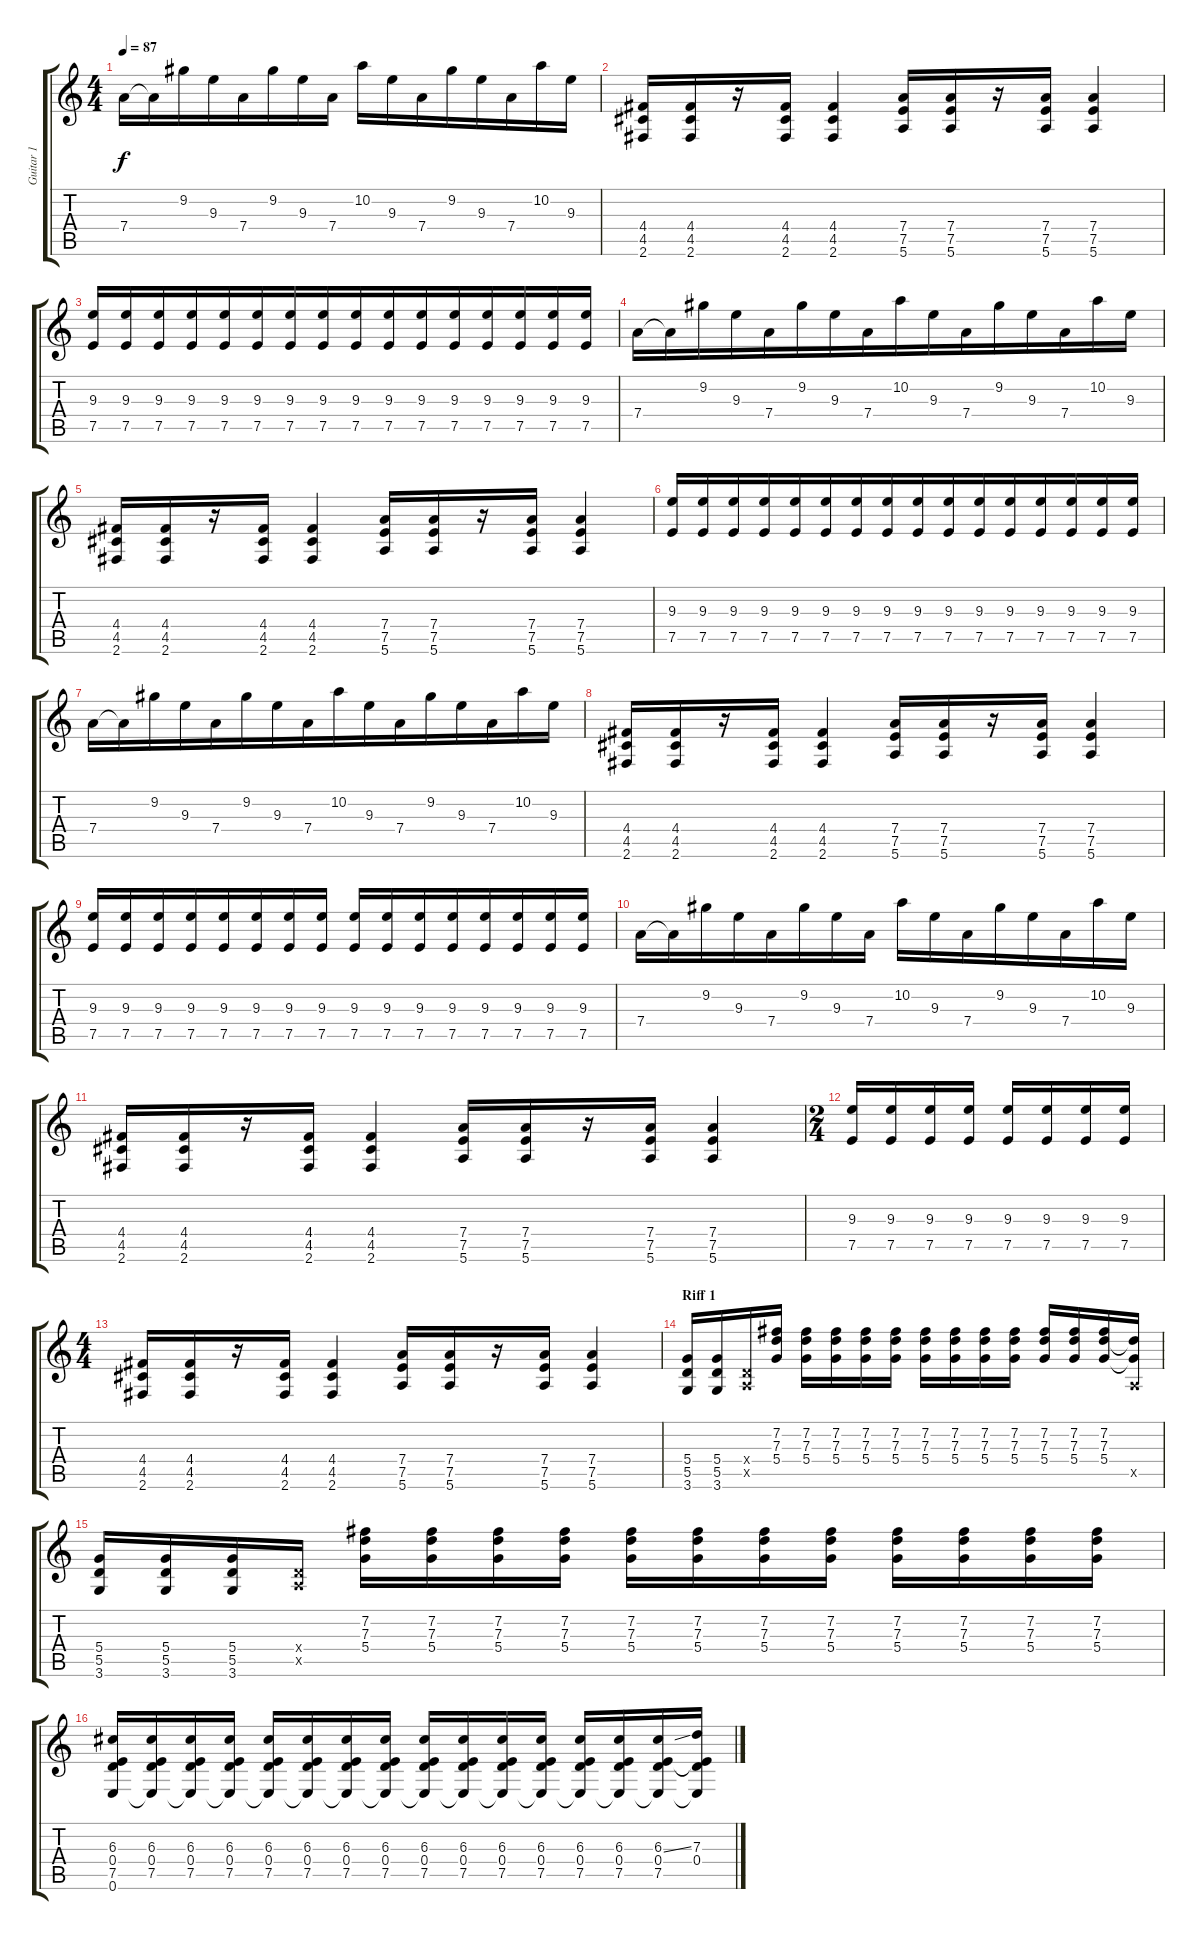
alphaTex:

\track ("Guitar 1" "Guitar 1") {instrument distortionguitar}
\staff {score tabs}
\tuning (E4 B3 G3 D3 A2 E2) {hide}
\ts (4 4)
\tempo 87
\clef g2
\ks c
7.4.16{dy f beam merge} 7.4{t}.16{beam merge} 9.2.16{beam merge} 9.3.16{beam merge} 7.4.16{beam merge} 9.2.16{beam merge} 9.3.16{beam merge} 7.4.16 10.2.16{beam merge} 9.3.16{beam merge} 7.4.16{beam merge} 9.2.16{beam merge} 9.3.16{beam merge} 7.4.16{beam merge} 10.2.16{beam merge} 9.3.16 |
(4.4 4.5 2.6).16{beam merge} (4.4 4.5 2.6).16 r.16{beam merge} (4.4 4.5 2.6).16{beam merge} (4.4 4.5 2.6).4{beam merge} (7.4 7.5 5.6).16{beam merge} (7.4 7.5 5.6).16{beam merge} r.16{beam merge} (7.4 7.5 5.6).16{beam merge} (7.4 7.5 5.6).4 |
(9.3 7.5).16{beam merge} (9.3 7.5).16{beam merge} (9.3 7.5).16{beam merge} (9.3 7.5).16{beam merge} (9.3 7.5).16{beam merge} (9.3 7.5).16{beam merge} (9.3 7.5).16{beam merge} (9.3 7.5).16{beam merge} (9.3 7.5).16{beam merge} (9.3 7.5).16{beam merge} (9.3 7.5).16{beam merge} (9.3 7.5).16{beam merge} (9.3 7.5).16{beam merge} (9.3 7.5).16{beam merge} (9.3 7.5).16{beam merge} (9.3 7.5).16 |
7.4.16{beam merge} 7.4{t}.16{beam merge} 9.2.16{beam merge} 9.3.16{beam merge} 7.4.16{beam merge} 9.2.16{beam merge} 9.3.16 7.4.16{beam merge} 10.2.16{beam merge} 9.3.16{beam merge} 7.4.16{beam merge} 9.2.16{beam merge} 9.3.16{beam merge} 7.4.16{beam merge} 10.2.16 9.3.16 |
(4.4 4.5 2.6).16 (4.4 4.5 2.6).16{beam merge} r.16{beam merge} (4.4 4.5 2.6).16{beam merge} (4.4 4.5 2.6).4{beam merge} (7.4 7.5 5.6).16{beam merge} (7.4 7.5 5.6).16{beam merge} r.16{beam merge} (7.4 7.5 5.6).16 (7.4 7.5 5.6).4 |
(9.3 7.5).16{beam merge} (9.3 7.5).16{beam merge} (9.3 7.5).16{beam merge} (9.3 7.5).16{beam merge} (9.3 7.5).16{beam merge} (9.3 7.5).16{beam merge} (9.3 7.5).16{beam merge} (9.3 7.5).16{beam merge} (9.3 7.5).16{beam merge} (9.3 7.5).16{beam merge} (9.3 7.5).16{beam merge} (9.3 7.5).16{beam merge} (9.3 7.5).16{beam merge} (9.3 7.5).16{beam merge} (9.3 7.5).16{beam merge} (9.3 7.5).16 |
7.4.16{beam merge} 7.4{t}.16{beam merge} 9.2.16{beam merge} 9.3.16{beam merge} 7.4.16{beam merge} 9.2.16 9.3.16{beam merge} 7.4.16{beam merge} 10.2.16{beam merge} 9.3.16{beam merge} 7.4.16{beam merge} 9.2.16{beam merge} 9.3.16{beam merge} 7.4.16 10.2.16{beam merge} 9.3.16 |
(4.4 4.5 2.6).16{beam merge} (4.4 4.5 2.6).16{beam merge} r.16{beam merge} (4.4 4.5 2.6).16{beam merge} (4.4 4.5 2.6).4{beam merge} (7.4 7.5 5.6).16{beam merge} (7.4 7.5 5.6).16{beam merge} r.16 (7.4 7.5 5.6).16{beam merge} (7.4 7.5 5.6).4 |
(9.3 7.5).16{beam merge} (9.3 7.5).16{beam merge} (9.3 7.5).16{beam merge} (9.3 7.5).16{beam merge} (9.3 7.5).16{beam merge} (9.3 7.5).16{beam merge} (9.3 7.5).16{beam merge} (9.3 7.5).16 (9.3 7.5).16{beam merge} (9.3 7.5).16{beam merge} (9.3 7.5).16{beam merge} (9.3 7.5).16{beam merge} (9.3 7.5).16{beam merge} (9.3 7.5).16{beam merge} (9.3 7.5).16{beam merge} (9.3 7.5).16 |
7.4.16{beam merge} 7.4{t}.16{beam merge} 9.2.16{beam merge} 9.3.16{beam merge} 7.4.16{beam merge} 9.2.16{beam merge} 9.3.16{beam merge} 7.4.16 10.2.16{beam merge} 9.3.16{beam merge} 7.4.16{beam merge} 9.2.16{beam merge} 9.3.16{beam merge} 7.4.16{beam merge} 10.2.16{beam merge} 9.3.16 |
(4.4 4.5 2.6).16{beam merge} (4.4 4.5 2.6).16{beam merge} r.16{beam merge} (4.4 4.5 2.6).16{beam merge} (4.4 4.5 2.6).4{beam merge} (7.4 7.5 5.6).16{beam merge} (7.4 7.5 5.6).16{beam merge} r.16{beam merge} (7.4 7.5 5.6).16{beam merge} (7.4 7.5 5.6).4 |
\ts (2 4)
(9.3 7.5).16 (9.3 7.5).16 (9.3 7.5).16 (9.3 7.5).16 (9.3 7.5).16 (9.3 7.5).16 (9.3 7.5).16 (9.3 7.5).16 |
\ts (4 4)
(4.4 4.5 2.6).16 (4.4 4.5 2.6).16 r.16 (4.4 4.5 2.6).16 (4.4 4.5 2.6).4 (7.4 7.5 5.6).16 (7.4 7.5 5.6).16 r.16 (7.4 7.5 5.6).16 (7.4 7.5 5.6).4 |
\section ("" "Riff 1")
(5.4 5.5 3.6).16 (5.4 5.5 3.6).16 (0.4{x} 0.5{x}).16 (7.2 7.3 5.4).16 (7.2 7.3 5.4).16 (7.2 7.3 5.4).16 (7.2 7.3 5.4).16 (7.2 7.3 5.4).16 (7.2 7.3 5.4).16 (7.2 7.3 5.4).16 (7.2 7.3 5.4).16 (7.2 7.3 5.4).16 (7.2 7.3 5.4).16 (7.2 7.3 5.4).16 (7.2 7.3 5.4).16 (7.3{t} 5.4{t} 0.5{x}).16 |
(5.4 5.5 3.6).16 (5.4 5.5 3.6).16 (5.4 5.5 3.6).16 (0.4{x} 0.5{x}).16 (7.2 7.3 5.4).16 (7.2 7.3 5.4).16 (7.2 7.3 5.4).16 (7.2 7.3 5.4).16 (7.2 7.3 5.4).16 (7.2 7.3 5.4).16 (7.2 7.3 5.4).16 (7.2 7.3 5.4).16 (7.2 7.3 5.4).16 (7.2 7.3 5.4).16 (7.2 7.3 5.4).16 (7.2 7.3 5.4).16 |
(6.3 0.4 7.5 0.6).16 (6.3 0.4 7.5 0.6{t}).16 (6.3 0.4 7.5 0.6{t}).16 (6.3 0.4 7.5 0.6{t}).16 (6.3 0.4 7.5 0.6{t}).16 (6.3 0.4 7.5 0.6{t}).16 (6.3 0.4 7.5 0.6{t}).16 (6.3 0.4 7.5 0.6{t}).16 (6.3 0.4 7.5 0.6{t}).16 (6.3 0.4 7.5 0.6{t}).16 (6.3 0.4 7.5 0.6{t}).16 (6.3 0.4 7.5 0.6{t}).16 (6.3 0.4 7.5 0.6{t}).16 (6.3 0.4 7.5 0.6{t}).16 (6.3{ss} 0.4 7.5 0.6{t}).16 (7.3 0.4 7.5{t} 0.6{t}).16
